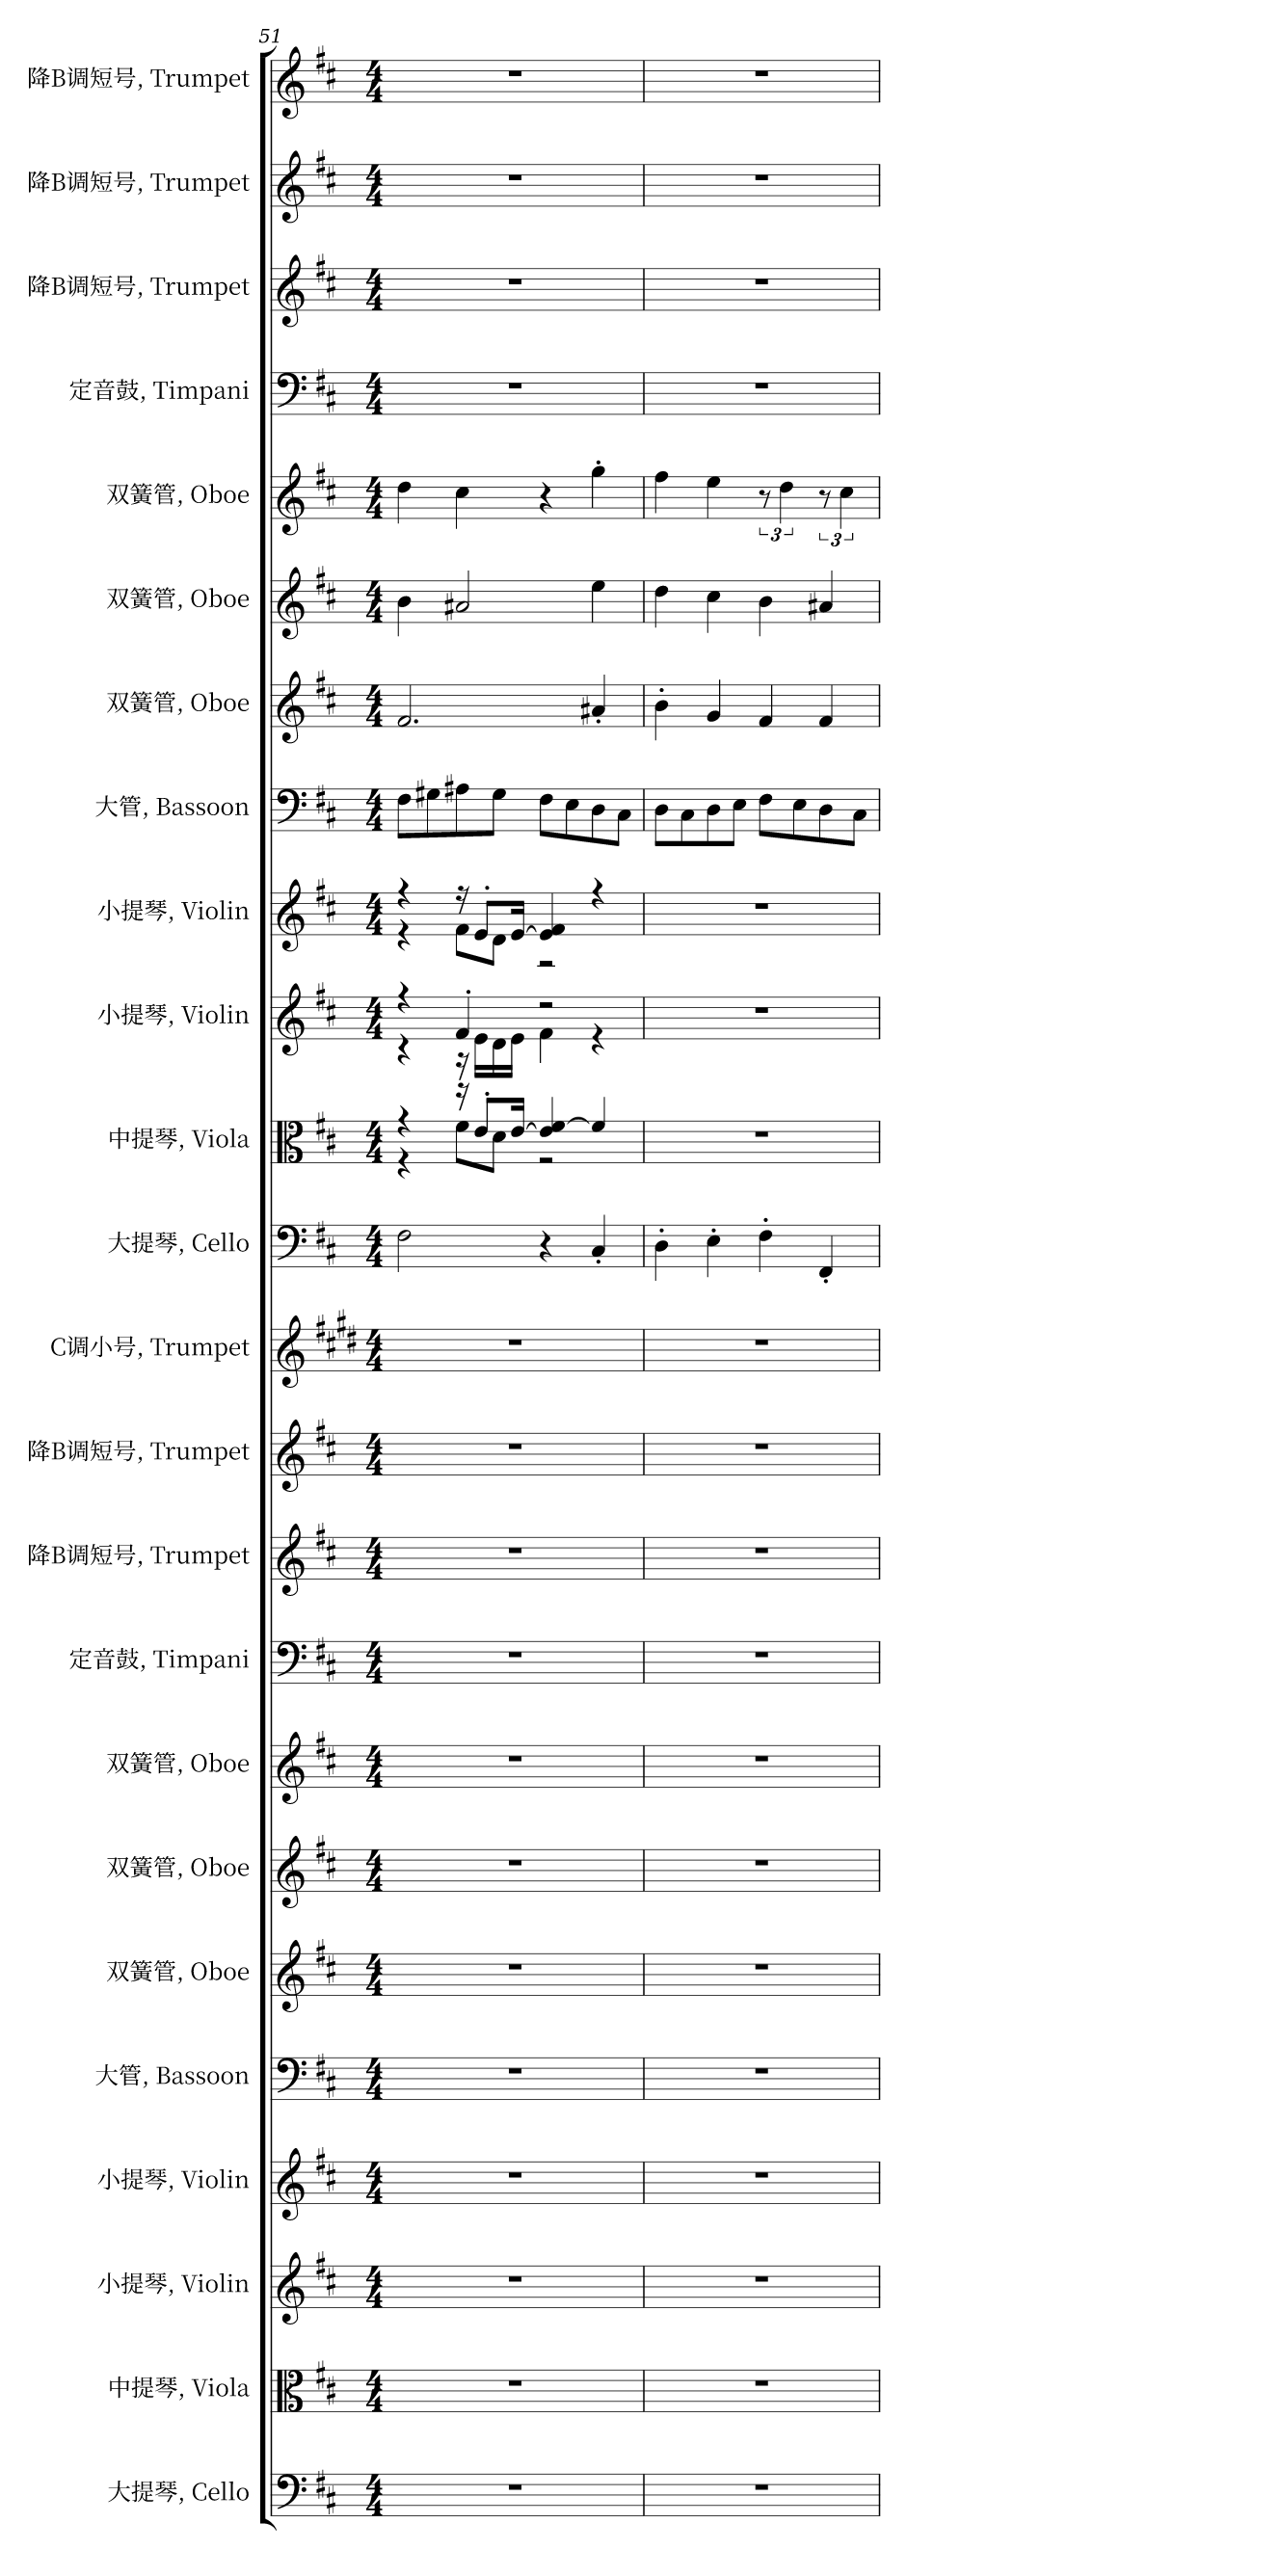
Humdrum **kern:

**kern	**kern	**kern	**kern	**kern	**kern	**kern	**kern	**kern	**kern	**kern	**kern	**kern	**kern	**kern	**kern	**kern	**kern	**kern	**kern	**kern	**kern	**kern	**kern
*part24	*part23	*part22	*part21	*part20	*part19	*part18	*part17	*part16	*part15	*part14	*part13	*part12	*part11	*part10	*part9	*part8	*part7	*part6	*part5	*part4	*part3	*part2	*part1
*staff24	*staff23	*staff22	*staff21	*staff20	*staff19	*staff18	*staff17	*staff16	*staff15	*staff14	*staff13	*staff12	*staff11	*staff10	*staff9	*staff8	*staff7	*staff6	*staff5	*staff4	*staff3	*staff2	*staff1
*I"大提琴, Cello	*I"中提琴, Viola	*I"小提琴, Violin	*I"小提琴, Violin	*I"大管, Bassoon	*I"双簧管, Oboe	*I"双簧管, Oboe	*I"双簧管, Oboe	*I"定音鼓, Timpani	*I"降B调短号, Trumpet	*I"降B调短号, Trumpet	*I"C调小号, Trumpet	*I"大提琴, Cello	*I"中提琴, Viola	*I"小提琴, Violin	*I"小提琴, Violin	*I"大管, Bassoon	*I"双簧管, Oboe	*I"双簧管, Oboe	*I"双簧管, Oboe	*I"定音鼓, Timpani	*I"降B调短号, Trumpet	*I"降B调短号, Trumpet	*I"降B调短号, Trumpet
*	*I'Vla.	*I'Vln.	*I'Vln.	*I'Bsn.	*I'Ob.	*I'Ob.	*I'Ob.	*I'Timp.	*	*	*I'C Tpt.	*	*I'Vla.	*I'Vln.	*I'Vln.	*I'Bsn.	*I'Ob.	*I'Ob.	*I'Ob.	*I'Timp.	*	*	*
*clefF4	*clefC3	*clefG2	*clefG2	*clefF4	*clefG2	*clefG2	*clefG2	*clefF4	*clefG2	*clefG2	*clefG2	*clefF4	*clefC3	*clefG2	*clefG2	*clefF4	*clefG2	*clefG2	*clefG2	*clefF4	*clefG2	*clefG2	*clefG2
*	*	*	*	*	*	*	*	*	*ITrd1c2	*ITrd1c2	*ITrd1c2	*	*	*	*	*	*	*	*	*	*ITrd1c2	*ITrd1c2	*ITrd1c2
*k[f#c#]	*k[f#c#]	*k[f#c#]	*k[f#c#]	*k[f#c#]	*k[f#c#]	*k[f#c#]	*k[f#c#]	*k[f#c#]	*k[]	*k[]	*k[f#c#]	*k[f#c#]	*k[f#c#]	*k[f#c#]	*k[f#c#]	*k[f#c#]	*k[f#c#]	*k[f#c#]	*k[f#c#]	*k[f#c#]	*k[]	*k[]	*k[]
*M4/4	*M4/4	*M4/4	*M4/4	*M4/4	*M4/4	*M4/4	*M4/4	*M4/4	*M4/4	*M4/4	*M4/4	*M4/4	*M4/4	*M4/4	*M4/4	*M4/4	*M4/4	*M4/4	*M4/4	*M4/4	*M4/4	*M4/4	*M4/4
=51	=51	=51	=51	=51	=51	=51	=51	=51	=51	=51	=51	=51	=51	=51	=51	=51	=51	=51	=51	=51	=51	=51	=51
*	*	*	*	*	*	*	*	*	*	*	*	*	*^	*^	*^	*	*	*	*	*	*	*	*
1r	1r	1r	1r	1r	1r	1r	1r	1r	1r	1r	1r	2F#\	4r	4r	4r	4r	4r	4r	8F#\L	2.f#/	4b\	4dd\	1r	1r	1r	1r
.	.	.	.	.	.	.	.	.	.	.	.	.	.	.	.	.	.	.	8G#X\	.	.	.	.	.	.	.
.	.	.	.	.	.	.	.	.	.	.	.	.	16r	8f#\L	4f#'/	16r	16r	8f#\L	8A#X\	.	2a#X/	4cc#\	.	.	.	.
.	.	.	.	.	.	.	.	.	.	.	.	.	8e'/L	.	.	16e\LL	8e'/L	.	.	.	.	.	.	.	.	.
.	.	.	.	.	.	.	.	.	.	.	.	.	.	8d\J	.	16d\	.	8d\J	8G#\J	.	.	.	.	.	.	.
.	.	.	.	.	.	.	.	.	.	.	.	.	[16e/Jk	.	.	16e\JJ	[16e/Jk	.	.	.	.	.	.	.	.	.
.	.	.	.	.	.	.	.	.	.	.	.	4r	4e/] [4f#/	2r	2r	4f#\	4e/] 4f#/	2r	8F#\L	.	.	4r	.	.	.	.
.	.	.	.	.	.	.	.	.	.	.	.	.	.	.	.	.	.	.	8E\	.	.	.	.	.	.	.
.	.	.	.	.	.	.	.	.	.	.	.	4C#'/	4f#/]	.	.	4r	4r	.	8D\	4a#X'/	4ee\	4gg'\	.	.	.	.
.	.	.	.	.	.	.	.	.	.	.	.	.	.	.	.	.	.	.	8C#\J	.	.	.	.	.	.	.
*	*	*	*	*	*	*	*	*	*	*	*	*	*v	*v	*	*	*v	*v	*	*	*	*	*	*	*	*
*	*	*	*	*	*	*	*	*	*	*	*	*	*	*v	*v	*	*	*	*	*	*	*	*	*
!!LO:PB:g=z
=52	=52	=52	=52	=52	=52	=52	=52	=52	=52	=52	=52	=52	=52	=52	=52	=52	=52	=52	=52	=52	=52	=52	=52
1r	1r	1r	1r	1r	1r	1r	1r	1r	1r	1r	1r	4D'\	1r	1r	1r	8D\L	4b'\	4dd\	4ff#\	1r	1r	1r	1r
.	.	.	.	.	.	.	.	.	.	.	.	.	.	.	.	8C#\	.	.	.	.	.	.	.
.	.	.	.	.	.	.	.	.	.	.	.	4E'\	.	.	.	8D\	4g/	4cc#\	4ee\	.	.	.	.
.	.	.	.	.	.	.	.	.	.	.	.	.	.	.	.	8E\J	.	.	.	.	.	.	.
.	.	.	.	.	.	.	.	.	.	.	.	4F#'\	.	.	.	8F#\L	4f#/	4b\	12r	.	.	.	.
.	.	.	.	.	.	.	.	.	.	.	.	.	.	.	.	.	.	.	6dd\	.	.	.	.
.	.	.	.	.	.	.	.	.	.	.	.	.	.	.	.	8E\	.	.	.	.	.	.	.
.	.	.	.	.	.	.	.	.	.	.	.	4FF#'/	.	.	.	8D\	4f#/	4a#X/	12r	.	.	.	.
.	.	.	.	.	.	.	.	.	.	.	.	.	.	.	.	.	.	.	6cc#\	.	.	.	.
.	.	.	.	.	.	.	.	.	.	.	.	.	.	.	.	8C#\J	.	.	.	.	.	.	.
=	=	=	=	=	=	=	=	=	=	=	=	=	=	=	=	=	=	=	=	=	=	=	=
*-	*-	*-	*-	*-	*-	*-	*-	*-	*-	*-	*-	*-	*-	*-	*-	*-	*-	*-	*-	*-	*-	*-	*-
